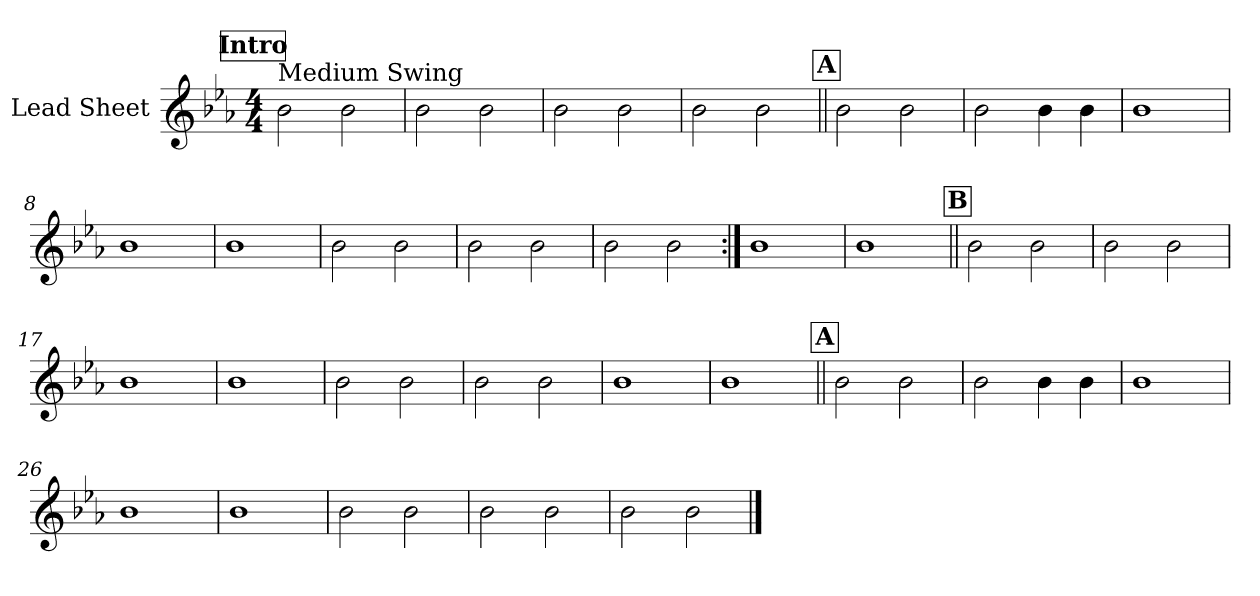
**kern
*part1
*staff1
*I"Lead Sheet
*clefG2
*k[b-e-a-]
*E-:
*M4/4
!!LO:REH:place=s1:a:fs=14:t=Intro
=1
!LO:TX:a:t=Medium Swing
2b-\
2b-\
=2
2b-\
2b-\
=3
2b-\
2b-\
=4
2b-\
2b-\
!!LO:LB:g=z
!!LO:REH:place=s1:a:fs=14:t=A
=5||
2b-\
2b-\
=6
2b-\
4b-\
4b-\
=7
1b-
=8
1b-
!!LO:LB:g=z
=9
1b-
=10
2b-\
2b-\
=11
2b-\
2b-\
=12
2b-\
2b-\
!!LO:LB:g=z
=13:|!
1b-
=14
1b-
!!LO:LB:g=z
!!LO:REH:place=s1:a:fs=14:t=B
=15||
2b-\
2b-\
=16
2b-\
2b-\
=17
1b-
=18
1b-
!!LO:LB:g=z
=19
2b-\
2b-\
=20
2b-\
2b-\
=21
1b-
=22
1b-
!!LO:LB:g=z
!!LO:REH:place=s1:a:fs=14:t=A
=23||
2b-\
2b-\
=24
2b-\
4b-\
4b-\
=25
1b-
=26
1b-
!!LO:LB:g=z
=27
1b-
=28
2b-\
2b-\
=29
2b-\
2b-\
=30
2b-\
2b-\
==
*-
